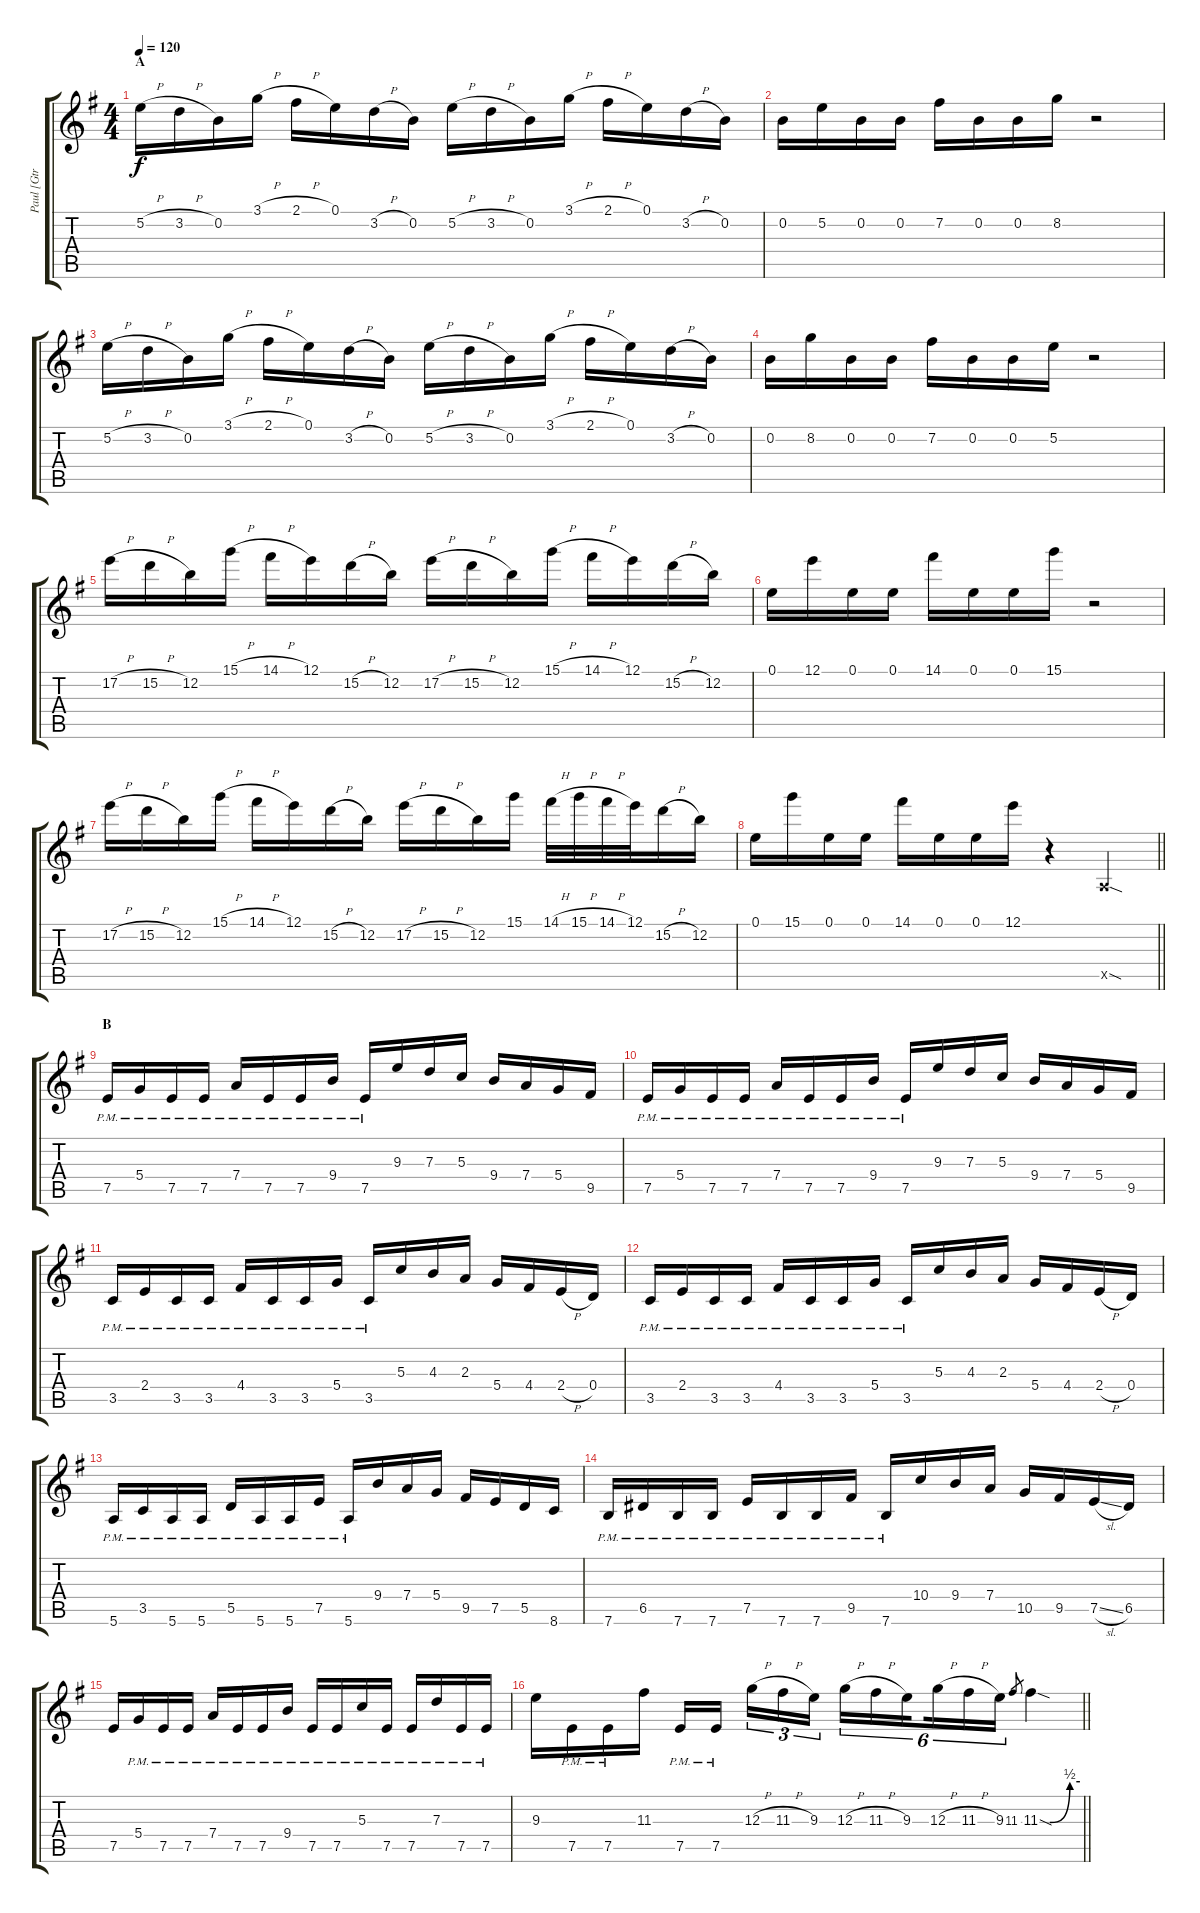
\track ("Paul [Gtr I]" "Paul [Gtr ") {instrument distortionguitar}
\staff {score tabs}
\tuning (E4 B3 G3 D3 A2 E2) {hide}
\ts (4 4)
\section ("" "A")
\tempo 120
\clef g2
\ks g
5.2{h}.16{dy f instrument distortionguitar} 3.2{h}.16 0.2.16 3.1{h}.16 2.1{h}.16 0.1.16 3.2{h}.16 0.2.16 5.2{h}.16 3.2{h}.16 0.2.16 3.1{h}.16 2.1{h}.16 0.1.16 3.2{h}.16 0.2.16 |
0.2.16 5.2.16 0.2.16 0.2.16 7.2.16 0.2.16 0.2.16 8.2.16 r.2 |
5.2{h}.16 3.2{h}.16 0.2.16 3.1{h}.16 2.1{h}.16 0.1.16 3.2{h}.16 0.2.16 5.2{h}.16 3.2{h}.16 0.2.16 3.1{h}.16 2.1{h}.16 0.1.16 3.2{h}.16 0.2.16 |
0.2.16 8.2.16 0.2.16 0.2.16 7.2.16 0.2.16 0.2.16 5.2.16 r.2 |
17.2{h}.16 15.2{h}.16 12.2.16 15.1{h}.16 14.1{h}.16 12.1.16 15.2{h}.16 12.2.16 17.2{h}.16 15.2{h}.16 12.2.16 15.1{h}.16 14.1{h}.16 12.1.16 15.2{h}.16 12.2.16 |
0.1.16 12.1.16 0.1.16 0.1.16 14.1.16 0.1.16 0.1.16 15.1.16 r.2 |
17.2{h}.16 15.2{h}.16 12.2.16 15.1{h}.16 14.1{h}.16 12.1.16 15.2{h}.16 12.2.16 17.2{h}.16 15.2{h}.16 12.2.16 15.1.16 14.1{h}.32 15.1{h}.32 14.1{h}.32 12.1.32 15.2{h}.16 12.2.16 |
\barLineRight lightlight
0.1.16 15.1.16 0.1.16 0.1.16 14.1.16 0.1.16 0.1.16 12.1.16 r.4 0.5{sod x}.4 |
\section ("" "B")
7.5{pm}.16 5.4{pm}.16 7.5{pm}.16 7.5{pm}.16 7.4{pm}.16 7.5{pm}.16 7.5{pm}.16 9.4{pm}.16 7.5{pm}.16 9.3.16 7.3.16 5.3.16 9.4.16 7.4.16 5.4.16 9.5.16 |
7.5{pm}.16 5.4{pm}.16 7.5{pm}.16 7.5{pm}.16 7.4{pm}.16 7.5{pm}.16 7.5{pm}.16 9.4{pm}.16 7.5{pm}.16 9.3.16 7.3.16 5.3.16 9.4.16 7.4.16 5.4.16 9.5.16 |
3.5{pm}.16 2.4{pm}.16 3.5{pm}.16 3.5{pm}.16 4.4{pm}.16 3.5{pm}.16 3.5{pm}.16 5.4{pm}.16 3.5{pm}.16 5.3.16 4.3.16 2.3.16 5.4.16 4.4.16 2.4{h}.16 0.4.16 |
3.5{pm}.16 2.4{pm}.16 3.5{pm}.16 3.5{pm}.16 4.4{pm}.16 3.5{pm}.16 3.5{pm}.16 5.4{pm}.16 3.5{pm}.16 5.3.16 4.3.16 2.3.16 5.4.16 4.4.16 2.4{h}.16 0.4.16 |
5.6{pm}.16 3.5{pm}.16 5.6{pm}.16 5.6{pm}.16 5.5{pm}.16 5.6{pm}.16 5.6{pm}.16 7.5{pm}.16 5.6{pm}.16 9.4.16 7.4.16 5.4.16 9.5.16 7.5.16 5.5.16 8.6.16 |
7.6{pm}.16 6.5{pm}.16 7.6{pm}.16 7.6{pm}.16 7.5{pm}.16 7.6{pm}.16 7.6{pm}.16 9.5{pm}.16 7.6{pm}.16 10.4.16 9.4.16 7.4.16 10.5.16 9.5.16 7.5{sl}.16 6.5.16 |
7.5.16 5.4{pm}.16 7.5{pm}.16 7.5{pm}.16 7.4{pm}.16 7.5{pm}.16 7.5{pm}.16 9.4{pm}.16 7.5{pm}.16 7.5{pm}.16 5.3{pm}.16 7.5{pm}.16 7.5{pm}.16 7.3{pm}.16 7.5{pm}.16 7.5{pm}.16 |
\barLineRight lightlight
9.3.16 7.5{pm}.16 7.5{pm}.16 11.3.16 7.5{pm}.16 7.5{pm}.16{beam splitsecondary} 12.3{h}.16{tu (3 2)} 11.3{h}.16{tu (3 2)} 9.3.16{tu (3 2)} 12.3{h}.16{tu (6 4)} 11.3{h}.16{tu (6 4)} 9.3.16{tu (6 4) beam splitsecondary} 12.3{h}.16{tu (6 4)} 11.3{h}.16{tu (6 4)} 9.3.16{tu (6 4)} 11.3.8{gr} 11.3{be (custom 0 0 15 0 45 2 60 2) sod}.4
